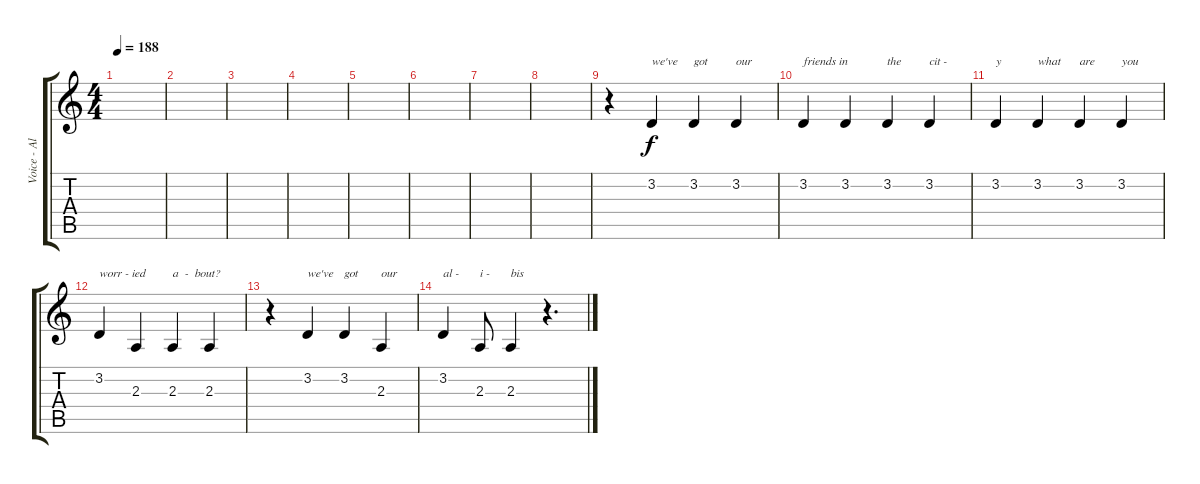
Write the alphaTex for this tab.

\track ("Voice - Alexei" "Voice - Al") {instrument cello}
\staff {score tabs}
\tuning (E4 B3 G3 D3 A2 E2) {hide}
\ts (4 4)
\tempo 188
\clef g2
\ks c
|
|
|
|
|
|
|
|
r.4 3.2.4{txt "we've"} 3.2.4{txt "got"} 3.2.4{txt "our"} |
3.2.4{txt "friends in"} 3.2.4 3.2.4{txt "the"} 3.2.4{txt "cit - "} |
3.2.4{txt "y"} 3.2.4{txt "what"} 3.2.4{txt "are"} 3.2.4{txt "you"} |
3.2.4{txt "worr - ied"} 2.3.4 2.3.4{txt "a  -  bout?"} 2.3.4 |
r.4 3.2.4{txt "we've "} 3.2.4{txt "got"} 2.3.4{txt "our"} |
3.2.4{txt "al -"} 2.3.8{txt "i - "} 2.3.4{txt "bis"} r.4{d}
